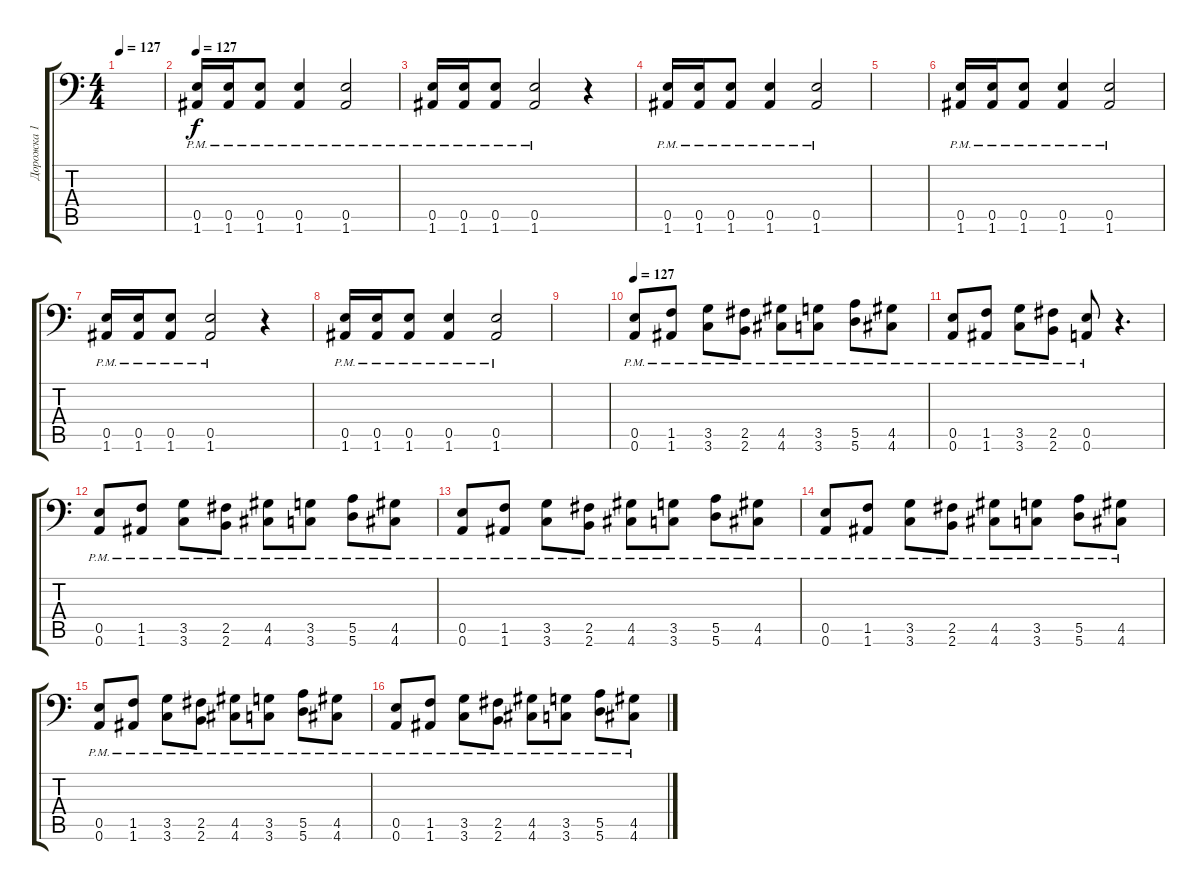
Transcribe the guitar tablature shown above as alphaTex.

\track ("Дорожка 1" "Дорожка 1") {instrument distortionguitar}
\staff {score tabs}
\tuning (B3 Gb3 D3 A2 E2 A1) {hide}
\ts (4 4)
\tempo 127
\clef f4
\ks c
|
\tempo 127
(0.5{pm} 1.6{pm}).16 (0.5{pm} 1.6{pm}).16 (0.5{pm} 1.6{pm}).8 (0.5{pm} 1.6{pm}).4 (0.5{pm} 1.6{pm}).2 |
(0.5{pm} 1.6{pm}).16 (0.5{pm} 1.6{pm}).16 (0.5{pm} 1.6{pm}).8 (0.5{pm} 1.6{pm}).2 r.4 |
(0.5{pm} 1.6{pm}).16 (0.5{pm} 1.6{pm}).16 (0.5{pm} 1.6{pm}).8 (0.5{pm} 1.6{pm}).4 (0.5{pm} 1.6{pm}).2 |
|
(0.5{pm} 1.6{pm}).16 (0.5{pm} 1.6{pm}).16 (0.5{pm} 1.6{pm}).8 (0.5{pm} 1.6{pm}).4 (0.5{pm} 1.6{pm}).2 |
(0.5{pm} 1.6{pm}).16 (0.5{pm} 1.6{pm}).16 (0.5{pm} 1.6{pm}).8 (0.5{pm} 1.6{pm}).2 r.4 |
(0.5{pm} 1.6{pm}).16 (0.5{pm} 1.6{pm}).16 (0.5{pm} 1.6{pm}).8 (0.5{pm} 1.6{pm}).4 (0.5{pm} 1.6{pm}).2 |
|
\tempo 127
(0.5{pm} 0.6{pm}).8 (1.5{pm} 1.6{pm}).8 (3.5{pm} 3.6{pm}).8 (2.5{pm} 2.6{pm}).8 (4.5{pm} 4.6{pm}).8 (3.5{pm} 3.6{pm}).8 (5.5{pm} 5.6{pm}).8 (4.5{pm} 4.6{pm}).8 |
(0.5{pm} 0.6{pm}).8 (1.5{pm} 1.6{pm}).8 (3.5{pm} 3.6{pm}).8 (2.5{pm} 2.6{pm}).8 (0.5{pm} 0.6{pm}).8 r.4{d} |
(0.5{pm} 0.6{pm}).8 (1.5{pm} 1.6{pm}).8 (3.5{pm} 3.6{pm}).8 (2.5{pm} 2.6{pm}).8 (4.5{pm} 4.6{pm}).8 (3.5{pm} 3.6{pm}).8 (5.5{pm} 5.6{pm}).8 (4.5{pm} 4.6{pm}).8 |
(0.5{pm} 0.6{pm}).8 (1.5{pm} 1.6{pm}).8 (3.5{pm} 3.6{pm}).8 (2.5{pm} 2.6{pm}).8 (4.5{pm} 4.6{pm}).8 (3.5{pm} 3.6{pm}).8 (5.5{pm} 5.6{pm}).8 (4.5{pm} 4.6{pm}).8 |
(0.5{pm} 0.6{pm}).8 (1.5{pm} 1.6{pm}).8 (3.5{pm} 3.6{pm}).8 (2.5{pm} 2.6{pm}).8 (4.5{pm} 4.6{pm}).8 (3.5{pm} 3.6{pm}).8 (5.5{pm} 5.6{pm}).8 (4.5{pm} 4.6{pm}).8 |
(0.5{pm} 0.6{pm}).8 (1.5{pm} 1.6{pm}).8 (3.5{pm} 3.6{pm}).8 (2.5{pm} 2.6{pm}).8 (4.5{pm} 4.6{pm}).8 (3.5{pm} 3.6{pm}).8 (5.5{pm} 5.6{pm}).8 (4.5{pm} 4.6{pm}).8 |
(0.5{pm} 0.6{pm}).8 (1.5{pm} 1.6{pm}).8 (3.5{pm} 3.6{pm}).8 (2.5{pm} 2.6{pm}).8 (4.5{pm} 4.6{pm}).8 (3.5{pm} 3.6{pm}).8 (5.5{pm} 5.6{pm}).8 (4.5{pm} 4.6{pm}).8
